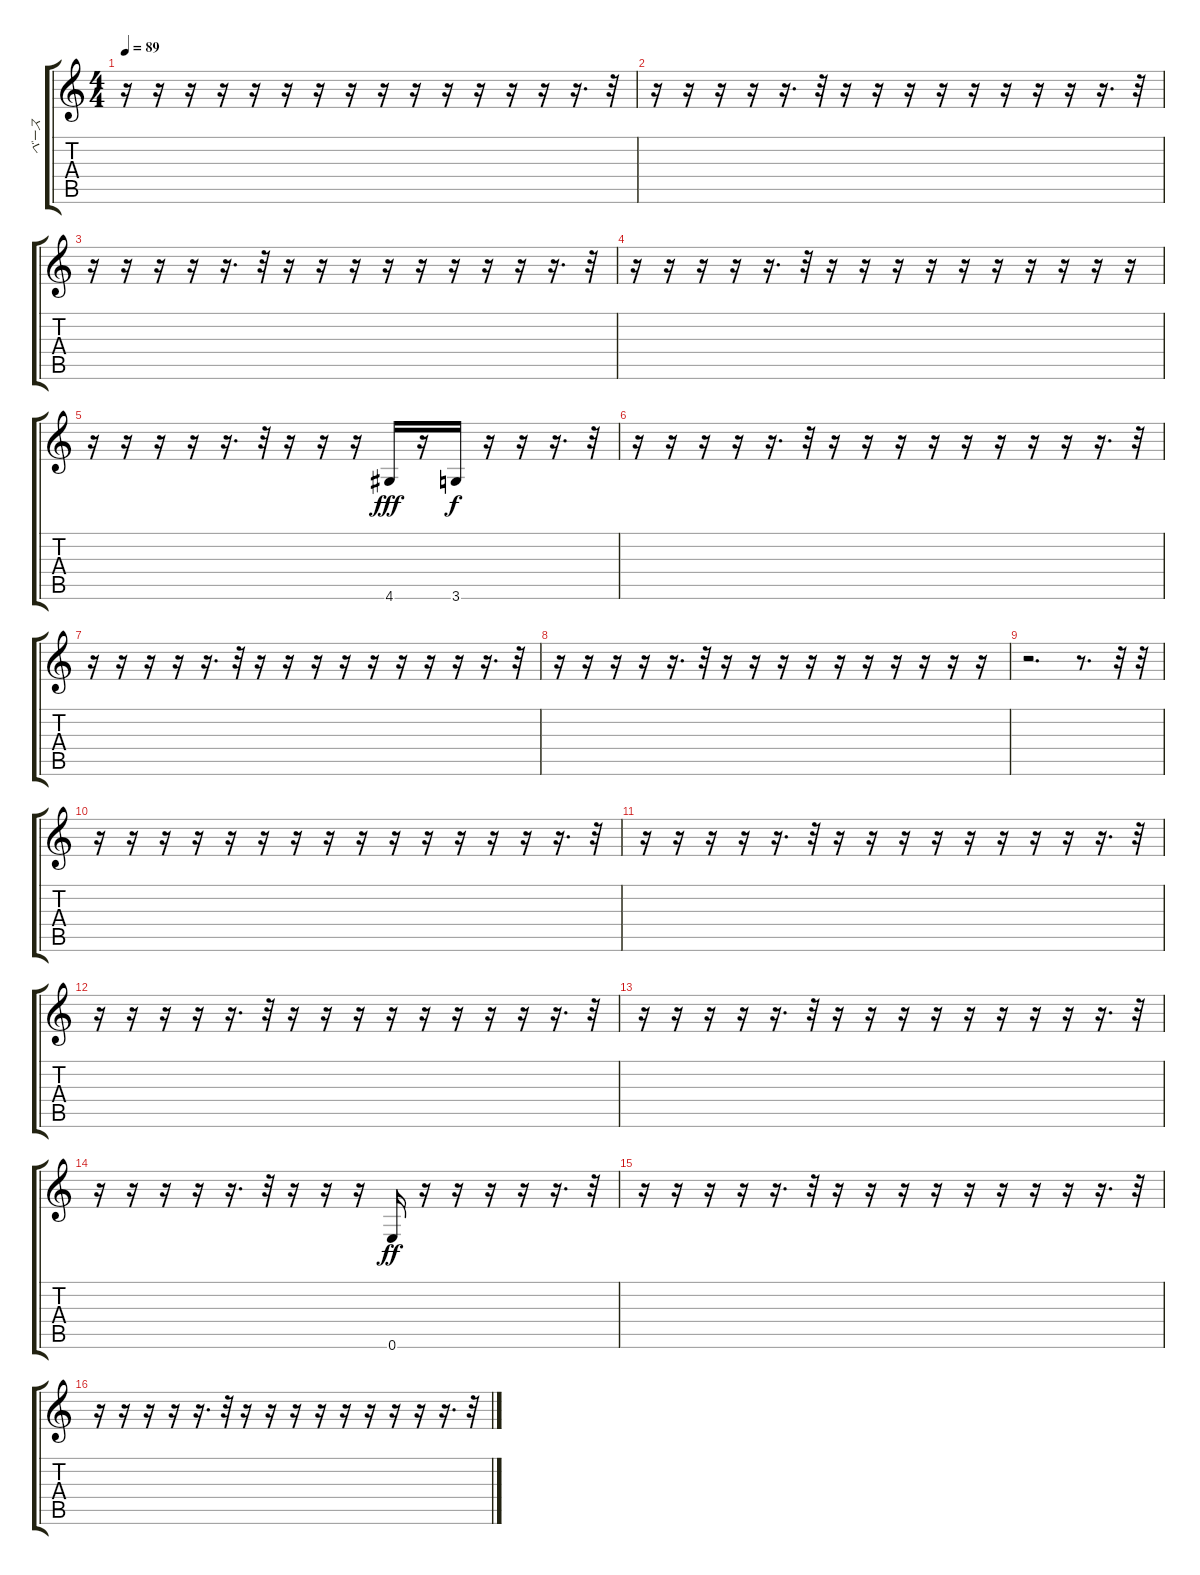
\track ("ベース" "ベース") {instrument electricbassfinger}
\staff {score tabs}
\tuning (E4 B3 G3 D3 A2 E2) {hide}
\ts (4 4)
\tempo 89
\clef g2
\ks c
r.16{dy f} r.16 r.16 r.16 r.16 r.16 r.16 r.16 r.16 r.16 r.16 r.16 r.16 r.16 r.16{d} r.32 |
r.16 r.16 r.16 r.16 r.16{d} r.32 r.16 r.16 r.16 r.16 r.16 r.16 r.16 r.16 r.16{d} r.32 |
r.16 r.16 r.16 r.16 r.16{d} r.32 r.16 r.16 r.16 r.16 r.16 r.16 r.16 r.16 r.16{d} r.32 |
r.16 r.16 r.16 r.16 r.16{d} r.32 r.16 r.16 r.16 r.16 r.16 r.16 r.16 r.16 r.16 r.16 |
r.16 r.16 r.16 r.16 r.16{d} r.32 r.16 r.16 r.16 4.6.16{dy fff} r.16 3.6.16{dy f} r.16 r.16 r.16{d} r.32 |
r.16 r.16 r.16 r.16 r.16{d} r.32 r.16 r.16 r.16 r.16 r.16 r.16 r.16 r.16 r.16{d} r.32 |
r.16 r.16 r.16 r.16 r.16{d} r.32 r.16 r.16 r.16 r.16 r.16 r.16 r.16 r.16 r.16{d} r.32 |
r.16 r.16 r.16 r.16 r.16{d} r.32 r.16 r.16 r.16 r.16 r.16 r.16 r.16 r.16 r.16 r.16 |
r.2{d} r.8{d} r.32 r.32 |
r.16 r.16 r.16 r.16 r.16 r.16 r.16 r.16 r.16 r.16 r.16 r.16 r.16 r.16 r.16{d} r.32 |
r.16 r.16 r.16 r.16 r.16{d} r.32 r.16 r.16 r.16 r.16 r.16 r.16 r.16 r.16 r.16{d} r.32 |
r.16 r.16 r.16 r.16 r.16{d} r.32 r.16 r.16 r.16 r.16 r.16 r.16 r.16 r.16 r.16{d} r.32 |
r.16 r.16 r.16 r.16 r.16{d} r.32 r.16 r.16 r.16 r.16 r.16 r.16 r.16 r.16 r.16{d} r.32 |
r.16 r.16 r.16 r.16 r.16{d} r.32 r.16 r.16 r.16 0.6.16{dy ff} r.16 r.16 r.16 r.16 r.16{d} r.32 |
r.16 r.16 r.16 r.16 r.16{d} r.32 r.16 r.16 r.16 r.16 r.16 r.16 r.16 r.16 r.16{d} r.32 |
r.16 r.16 r.16 r.16 r.16{d} r.32 r.16 r.16 r.16 r.16 r.16 r.16 r.16 r.16 r.16{d} r.32
